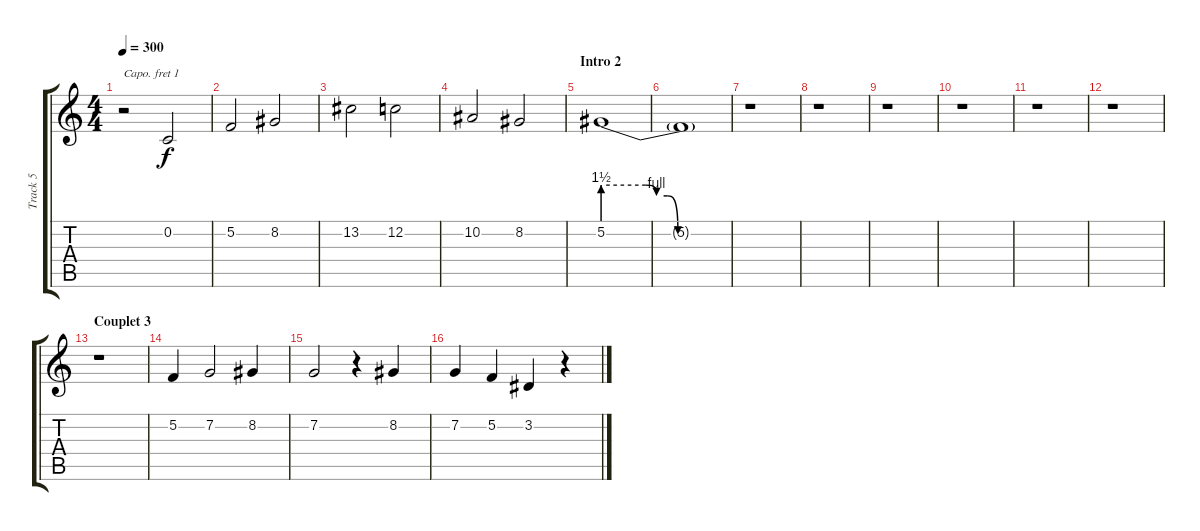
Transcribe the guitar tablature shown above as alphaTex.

\track ("Track 5" "Track 5") {instrument trumpet}
\staff {score tabs}
\capo 1
\tuning (E4 B3 G3 D3 A2 E2) {hide}
\ts (4 4)
\tempo 300
\clef g2
\ks c
r.2{dy f} 0.2.2 |
5.2.2 8.2.2 |
13.2.2 12.2.2 |
10.2.2 8.2.2 |
\section ("" "Intro 2")
5.2{be (custom 0 6 20 6 25 4 30 4 35 0 60 0)}.1 |
5.2{t}.1 |
r.1 |
r.1 |
r.1 |
r.1 |
r.1 |
r.1 |
\section ("" "Couplet 3")
r.1 |
5.2.4 7.2.2 8.2.4 |
7.2.2 r.4 8.2.4 |
7.2.4 5.2.4 3.2.4 r.4
